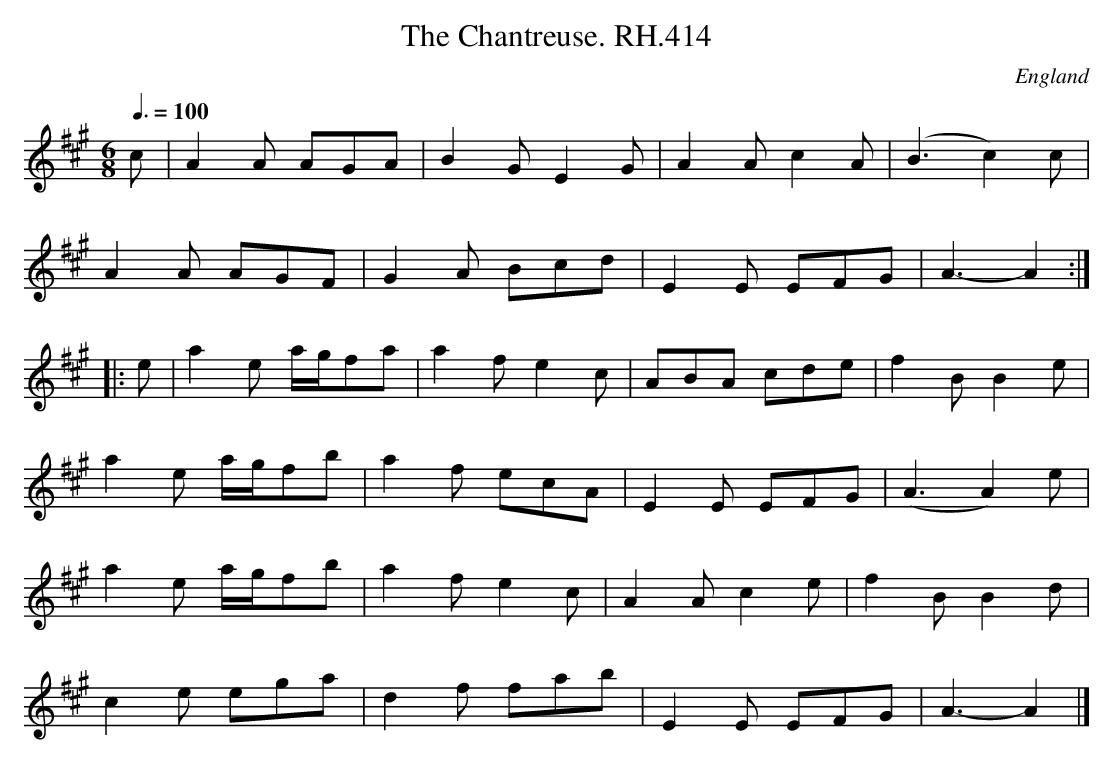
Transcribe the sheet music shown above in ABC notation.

X:1
T:Chantreuse. RH.414, The
O:England
M:6/8
L:1/8
Q:3/8=100
K:A
c|A2A AGA|B2G E2G|A2A c2A|(B3 c2)c|
A2A AGF|G2A Bcd|E2E EFG|A3- A2:|
|:e|a2e a/g/fa|a2f e2c|ABA cde|f2B B2e|
a2e a/g/fb|a2f ecA|E2E EFG|(A3 A2)e|
a2e a/g/fb|a2fe2c|A2Ac2e|f2B B2d|
c2e ega|d2f fab|E2E EFG|A3- A2|]
